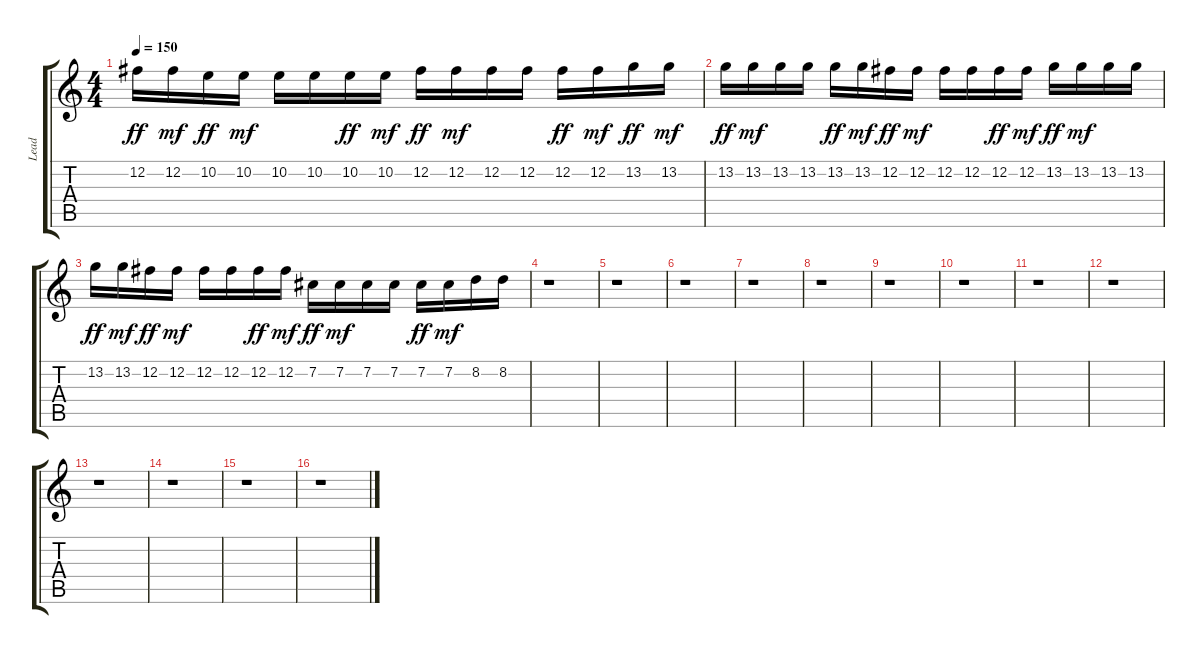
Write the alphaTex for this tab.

\track ("Lead" "Lead") {instrument distortionguitar}
\staff {score tabs}
\tuning (B3 Gb3 D3 A2 E2 B1) {hide}
\ts (4 4)
\tempo 150
\clef g2
\ks c
12.2.16{dy ff} 12.2.16{dy mf} 10.2.16{dy ff} 10.2.16{dy mf} 10.2.16 10.2.16 10.2.16{dy ff} 10.2.16{dy mf} 12.2.16{dy ff} 12.2.16{dy mf} 12.2.16 12.2.16 12.2.16{dy ff} 12.2.16{dy mf} 13.2.16{dy ff} 13.2.16{dy mf} |
13.2.16{dy ff} 13.2.16{dy mf} 13.2.16 13.2.16 13.2.16{dy ff} 13.2.16{dy mf} 12.2.16{dy ff} 12.2.16{dy mf} 12.2.16 12.2.16 12.2.16{dy ff} 12.2.16{dy mf} 13.2.16{dy ff} 13.2.16{dy mf} 13.2.16 13.2.16 |
13.2.16{dy ff} 13.2.16{dy mf} 12.2.16{dy ff} 12.2.16{dy mf} 12.2.16 12.2.16 12.2.16{dy ff} 12.2.16{dy mf} 7.2.16{dy ff} 7.2.16{dy mf} 7.2.16 7.2.16 7.2.16{dy ff} 7.2.16{dy mf} 8.2.16 8.2.16 |
r.1 |
r.1 |
r.1 |
r.1 |
r.1 |
r.1 |
r.1 |
r.1 |
r.1 |
r.1 |
r.1 |
r.1 |
r.1
